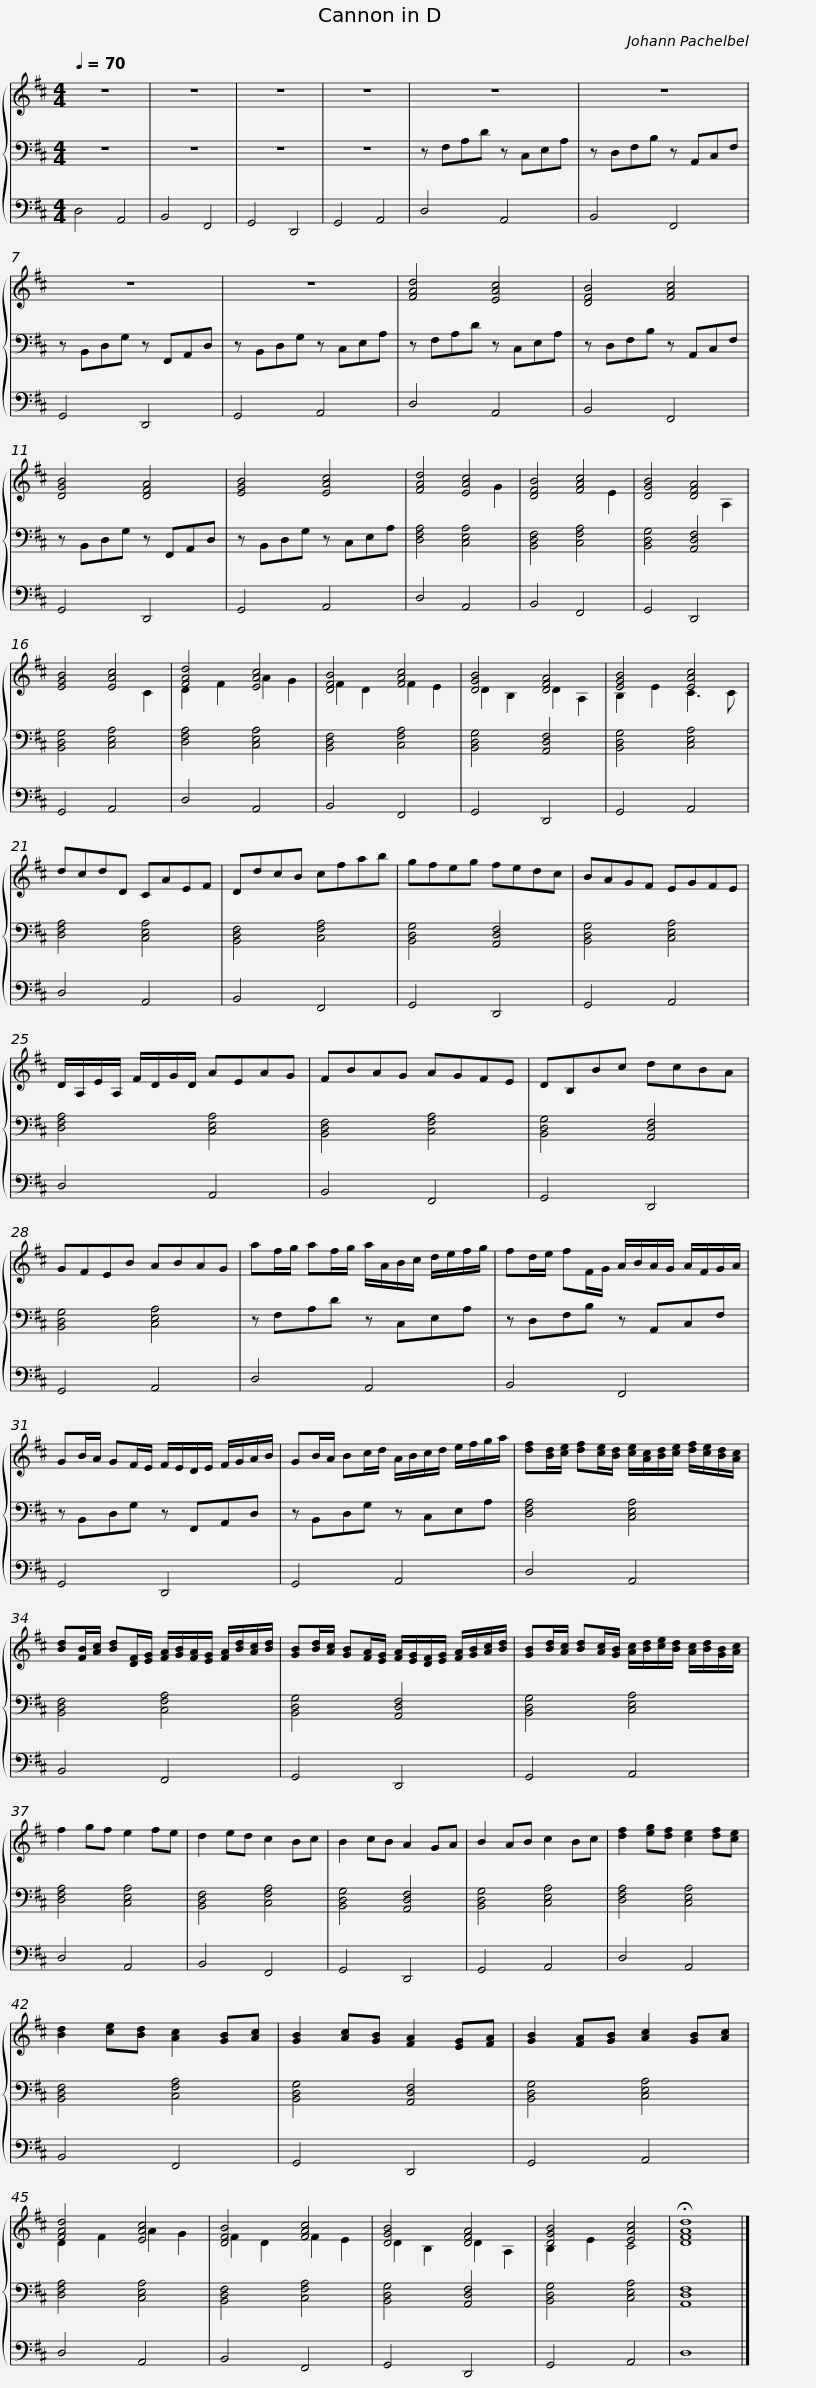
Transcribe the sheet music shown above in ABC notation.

X:1
%%score { ( 1 4 ) | 2 | 3 }
L:1/8
Q:1/4=70
M:4/4
I:linebreak $
K:D
V:1 treble
V:4 treble
V:2 bass
V:3 bass
V:1
 z8 | z8 | z8 | z8 | z8 | %5
 z8 | z8 | z8 |$ [FAd]4 [EAc]4 | [DFB]4 [FAc]4 | %10
 [DGB]4 [DFA]4 | [EGB]4 [EAc]4 | [FAd]4 [EAc]4 | [DFB]4 [FAc]4 | [DGB]4 [DFA]4 | %15
 [EGB]4 [EAc]4 |$ [FAd]4 [EAc]4 | [DFB]4 [FAc]4 | [DGB]4 [DFA]4 | [EGB]4 [EAc]4 | %20
 dcdD CAEF | DdcB cfab |$ gfeg fedc | BAGF EGFE | D/A,/E/A,/ F/D/G/D/ AEAG | %25
 FBAG AGFE | DB,Bc dcBA |$ GFEB ABAG | af/g/ af/g/ a/A/B/c/ d/e/f/g/ | fd/e/ fF/G/ A/B/A/G/ A/F/G/A/ |$ %30
 GB/A/ GF/E/ F/E/D/E/ F/G/A/B/ | GB/A/ Bc/d/ A/B/c/d/ e/f/g/a/ | [df][Bd]/[ce]/ [df][ce]/[Bd]/ [ce]/[Ac]/[Bd]/[ce]/ [df]/[ce]/[Bd]/[Ac]/ |$ [Bd][FB]/[Ac]/ [Bd][DF]/[EG]/ [FA]/[GB]/[FA]/[EG]/ [FA]/[Bd]/[Ac]/[Bd]/ | [GB][Bd]/[Ac]/ [GB][FA]/[EG]/ [FA]/[EG]/[DF]/[EG]/ [FA]/[GB]/[Ac]/[Bd]/ | %35
 [GB][Bd]/[Ac]/ [Bd][Ac]/[GB]/ [Ac]/[Bd]/[ce]/[Bd]/ [Ac]/[Bd]/[GB]/[Ac]/ | f2 gf e2 fe |$ d2 ed c2 Bc | B2 cB A2 GA | B2 AB c2 Bc | %40
 [df]2 [eg][df] [ce]2 [df][ce] | [Bd]2 [ce][Bd] [Ac]2 [GB][Ac] | [GB]2 [Ac][GB] [FA]2 [EG][FA] | [GB]2 [FA][GB] [Ac]2 [GB][Ac] |$ [FAd]4 [EAc]4 | %45
 [DFB]4 [FAc]4 | [DGB]4 [DFA]4 | [DGB]4 [EAc]4 | !fermata![FAd]8 |] %49
V:2
 z8 | z8 | z8 | z8 | z F,A,D z C,E,A, | %5
 z D,F,B, z A,,C,F, | z B,,D,G, z F,,A,,D, | z B,,D,G, z C,E,A, |$ z F,A,D z C,E,A, | z D,F,B, z A,,C,F, | %10
 z B,,D,G, z F,,A,,D, | z B,,D,G, z C,E,A, | [D,F,A,]4 [C,E,A,]4 | [B,,D,F,]4 [C,F,A,]4 | [B,,D,G,]4 [A,,D,F,]4 | %15
 [B,,D,G,]4 [C,E,A,]4 |$ [D,F,A,]4 [C,E,A,]4 | [B,,D,F,]4 [C,F,A,]4 | [B,,D,G,]4 [A,,D,F,]4 | [B,,D,G,]4 [C,E,A,]4 | %20
 [D,F,A,]4 [C,E,A,]4 | [B,,D,F,]4 [C,F,A,]4 |$ [B,,D,G,]4 [A,,D,F,]4 | [B,,D,G,]4 [C,E,A,]4 | [D,F,A,]4 [C,E,A,]4 | %25
 [B,,D,F,]4 [C,F,A,]4 | [B,,D,G,]4 [A,,D,F,]4 |$ [B,,D,G,]4 [C,E,A,]4 | z F,A,D z C,E,A, | z D,F,B, z A,,C,F, |$ %30
 z B,,D,G, z F,,A,,D, | z B,,D,G, z C,E,A, | [D,F,A,]4 [C,E,A,]4 |$ [B,,D,F,]4 [C,F,A,]4 | [B,,D,G,]4 [A,,D,F,]4 | %35
 [B,,D,G,]4 [C,E,A,]4 | [D,F,A,]4 [C,E,A,]4 |$ [B,,D,F,]4 [C,F,A,]4 | [B,,D,G,]4 [A,,D,F,]4 | [B,,D,G,]4 [C,E,A,]4 | %40
 [D,F,A,]4 [C,E,A,]4 | [B,,D,F,]4 [C,F,A,]4 | [B,,D,G,]4 [A,,D,F,]4 | [B,,D,G,]4 [C,E,A,]4 |$ [D,F,A,]4 [C,E,A,]4 | %45
 [B,,D,F,]4 [C,F,A,]4 | [B,,D,G,]4 [A,,D,F,]4 | [B,,D,G,]4 [C,E,A,]4 | [A,,D,F,]8 |] %49
V:3
 D,4 A,,4 | B,,4 F,,4 | G,,4 D,,4 | G,,4 A,,4 | D,4 A,,4 | %5
 B,,4 F,,4 | G,,4 D,,4 | G,,4 A,,4 |$ D,4 A,,4 | B,,4 F,,4 | %10
 G,,4 D,,4 | G,,4 A,,4 | D,4 A,,4 | B,,4 F,,4 | G,,4 D,,4 | %15
 G,,4 A,,4 |$ D,4 A,,4 | B,,4 F,,4 | G,,4 D,,4 | G,,4 A,,4 | %20
 D,4 A,,4 | B,,4 F,,4 |$ G,,4 D,,4 | G,,4 A,,4 | D,4 A,,4 | %25
 B,,4 F,,4 | G,,4 D,,4 |$ G,,4 A,,4 | D,4 A,,4 | B,,4 F,,4 |$ %30
 G,,4 D,,4 | G,,4 A,,4 | D,4 A,,4 |$ B,,4 F,,4 | G,,4 D,,4 | %35
 G,,4 A,,4 | D,4 A,,4 |$ B,,4 F,,4 | G,,4 D,,4 | G,,4 A,,4 | %40
 D,4 A,,4 | B,,4 F,,4 | G,,4 D,,4 | G,,4 A,,4 |$ D,4 A,,4 | %45
 B,,4 F,,4 | G,,4 D,,4 | G,,4 A,,4 | D,8 |] %49
V:4
 x8 | x8 | x8 | x8 | x8 | %5
 x8 | x8 | x8 |$ x8 | x8 | %10
 x8 | x8 | x6 G2 | x6 E2 | x6 A,2 | %15
 x6 C2 |$ D2 F2 A2 G2 | F2 D2 F2 E2 | D2 B,2 D2 A,2 | B,2 E2 C3 C | %20
 x8 | x8 |$ x8 | x8 | x8 | %25
 x8 | x8 |$ x8 | x8 | x8 |$ %30
 x8 | x8 | x8 |$ x8 | x8 | %35
 x8 | x8 |$ x8 | x8 | x8 | %40
 x8 | x8 | x8 | x8 |$ D2 F2 A2 G2 | %45
 F2 D2 F2 E2 | D2 B,2 D2 A,2 | B,2 E2 C4 | D8 |] %49
